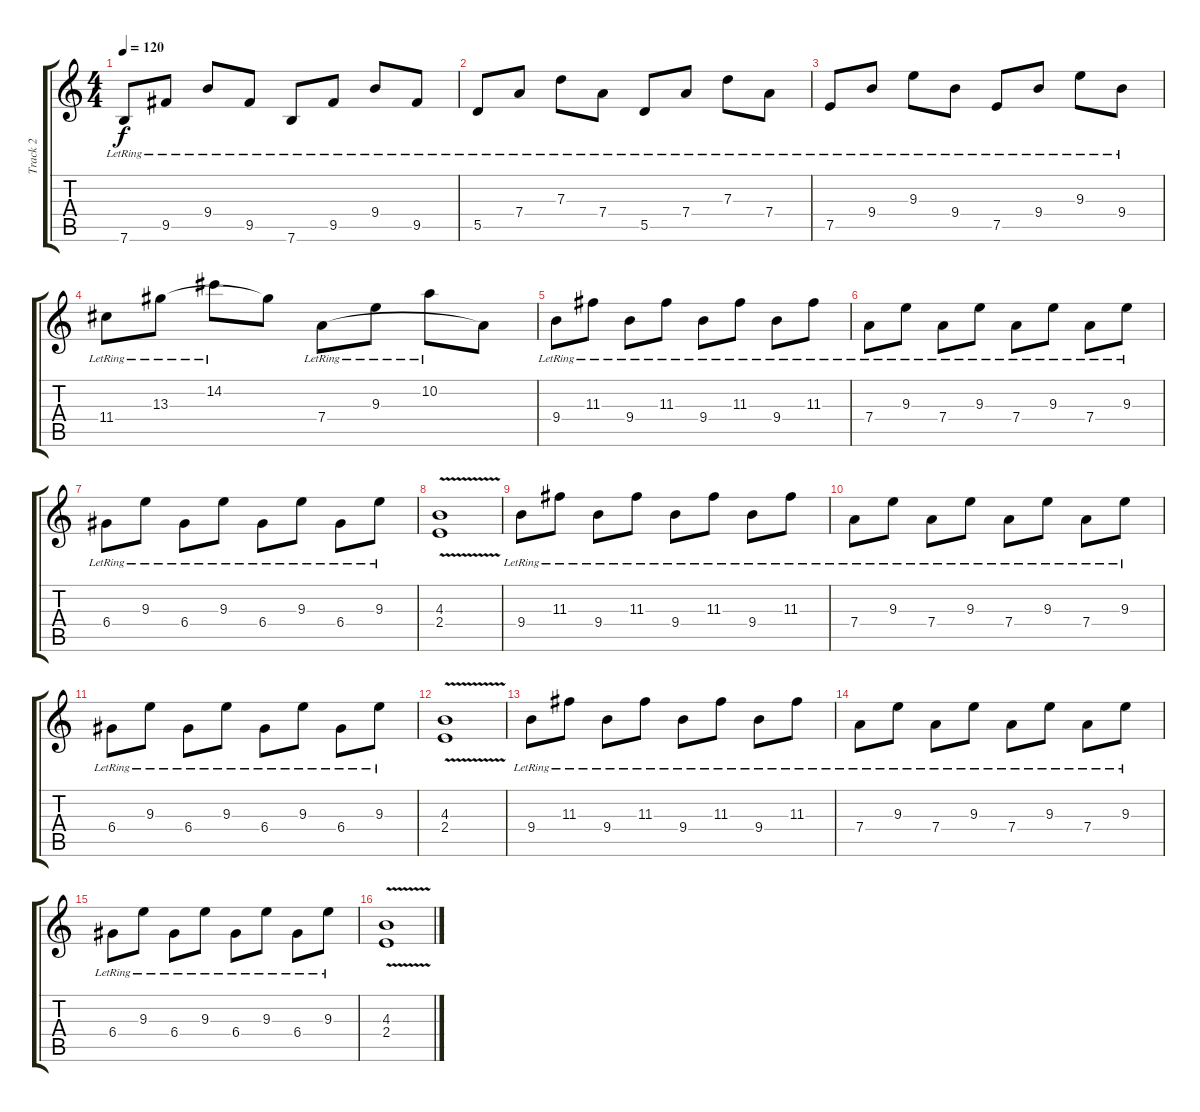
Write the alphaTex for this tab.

\track ("Track 2" "Track 2") {instrument acousticguitarnylon}
\staff {score tabs}
\tuning (E4 B3 G3 D3 A2 E2) {hide}
\ts (4 4)
\tempo 120
\clef g2
\ks c
7.6{lr}.8{dy f} 9.5{lr}.8 9.4{lr}.8 9.5{lr}.8 7.6{lr}.8 9.5{lr}.8 9.4{lr}.8 9.5{lr}.8 |
5.5{lr}.8 7.4{lr}.8 7.3{lr}.8 7.4{lr}.8 5.5{lr}.8 7.4{lr}.8 7.3{lr}.8 7.4{lr}.8 |
7.5{lr}.8 9.4{lr}.8 9.3{lr}.8 9.4{lr}.8 7.5{lr}.8 9.4{lr}.8 9.3{lr}.8 9.4{lr}.8 |
11.4{lr}.8 13.3{lr}.8 14.2{lr}.8 13.3{t}.8 7.4{lr}.8 9.3{lr}.8 10.2{lr}.8 7.4{t}.8 |
9.4{lr}.8 11.3{lr}.8 9.4{lr}.8 11.3{lr}.8 9.4{lr}.8 11.3{lr}.8 9.4{lr}.8 11.3{lr}.8 |
7.4{lr}.8 9.3{lr}.8 7.4{lr}.8 9.3{lr}.8 7.4{lr}.8 9.3{lr}.8 7.4{lr}.8 9.3{lr}.8 |
6.4{lr}.8 9.3{lr}.8 6.4{lr}.8 9.3{lr}.8 6.4{lr}.8 9.3{lr}.8 6.4{lr}.8 9.3{lr}.8 |
(4.3{v} 2.4{v}).1 |
9.4{lr}.8 11.3{lr}.8 9.4{lr}.8 11.3{lr}.8 9.4{lr}.8 11.3{lr}.8 9.4{lr}.8 11.3{lr}.8 |
7.4{lr}.8 9.3{lr}.8 7.4{lr}.8 9.3{lr}.8 7.4{lr}.8 9.3{lr}.8 7.4{lr}.8 9.3{lr}.8 |
6.4{lr}.8 9.3{lr}.8 6.4{lr}.8 9.3{lr}.8 6.4{lr}.8 9.3{lr}.8 6.4{lr}.8 9.3{lr}.8 |
(4.3{v} 2.4{v}).1 |
9.4{lr}.8 11.3{lr}.8 9.4{lr}.8 11.3{lr}.8 9.4{lr}.8 11.3{lr}.8 9.4{lr}.8 11.3{lr}.8 |
7.4{lr}.8 9.3{lr}.8 7.4{lr}.8 9.3{lr}.8 7.4{lr}.8 9.3{lr}.8 7.4{lr}.8 9.3{lr}.8 |
6.4{lr}.8 9.3{lr}.8 6.4{lr}.8 9.3{lr}.8 6.4{lr}.8 9.3{lr}.8 6.4{lr}.8 9.3{lr}.8 |
(4.3{v} 2.4{v}).1
